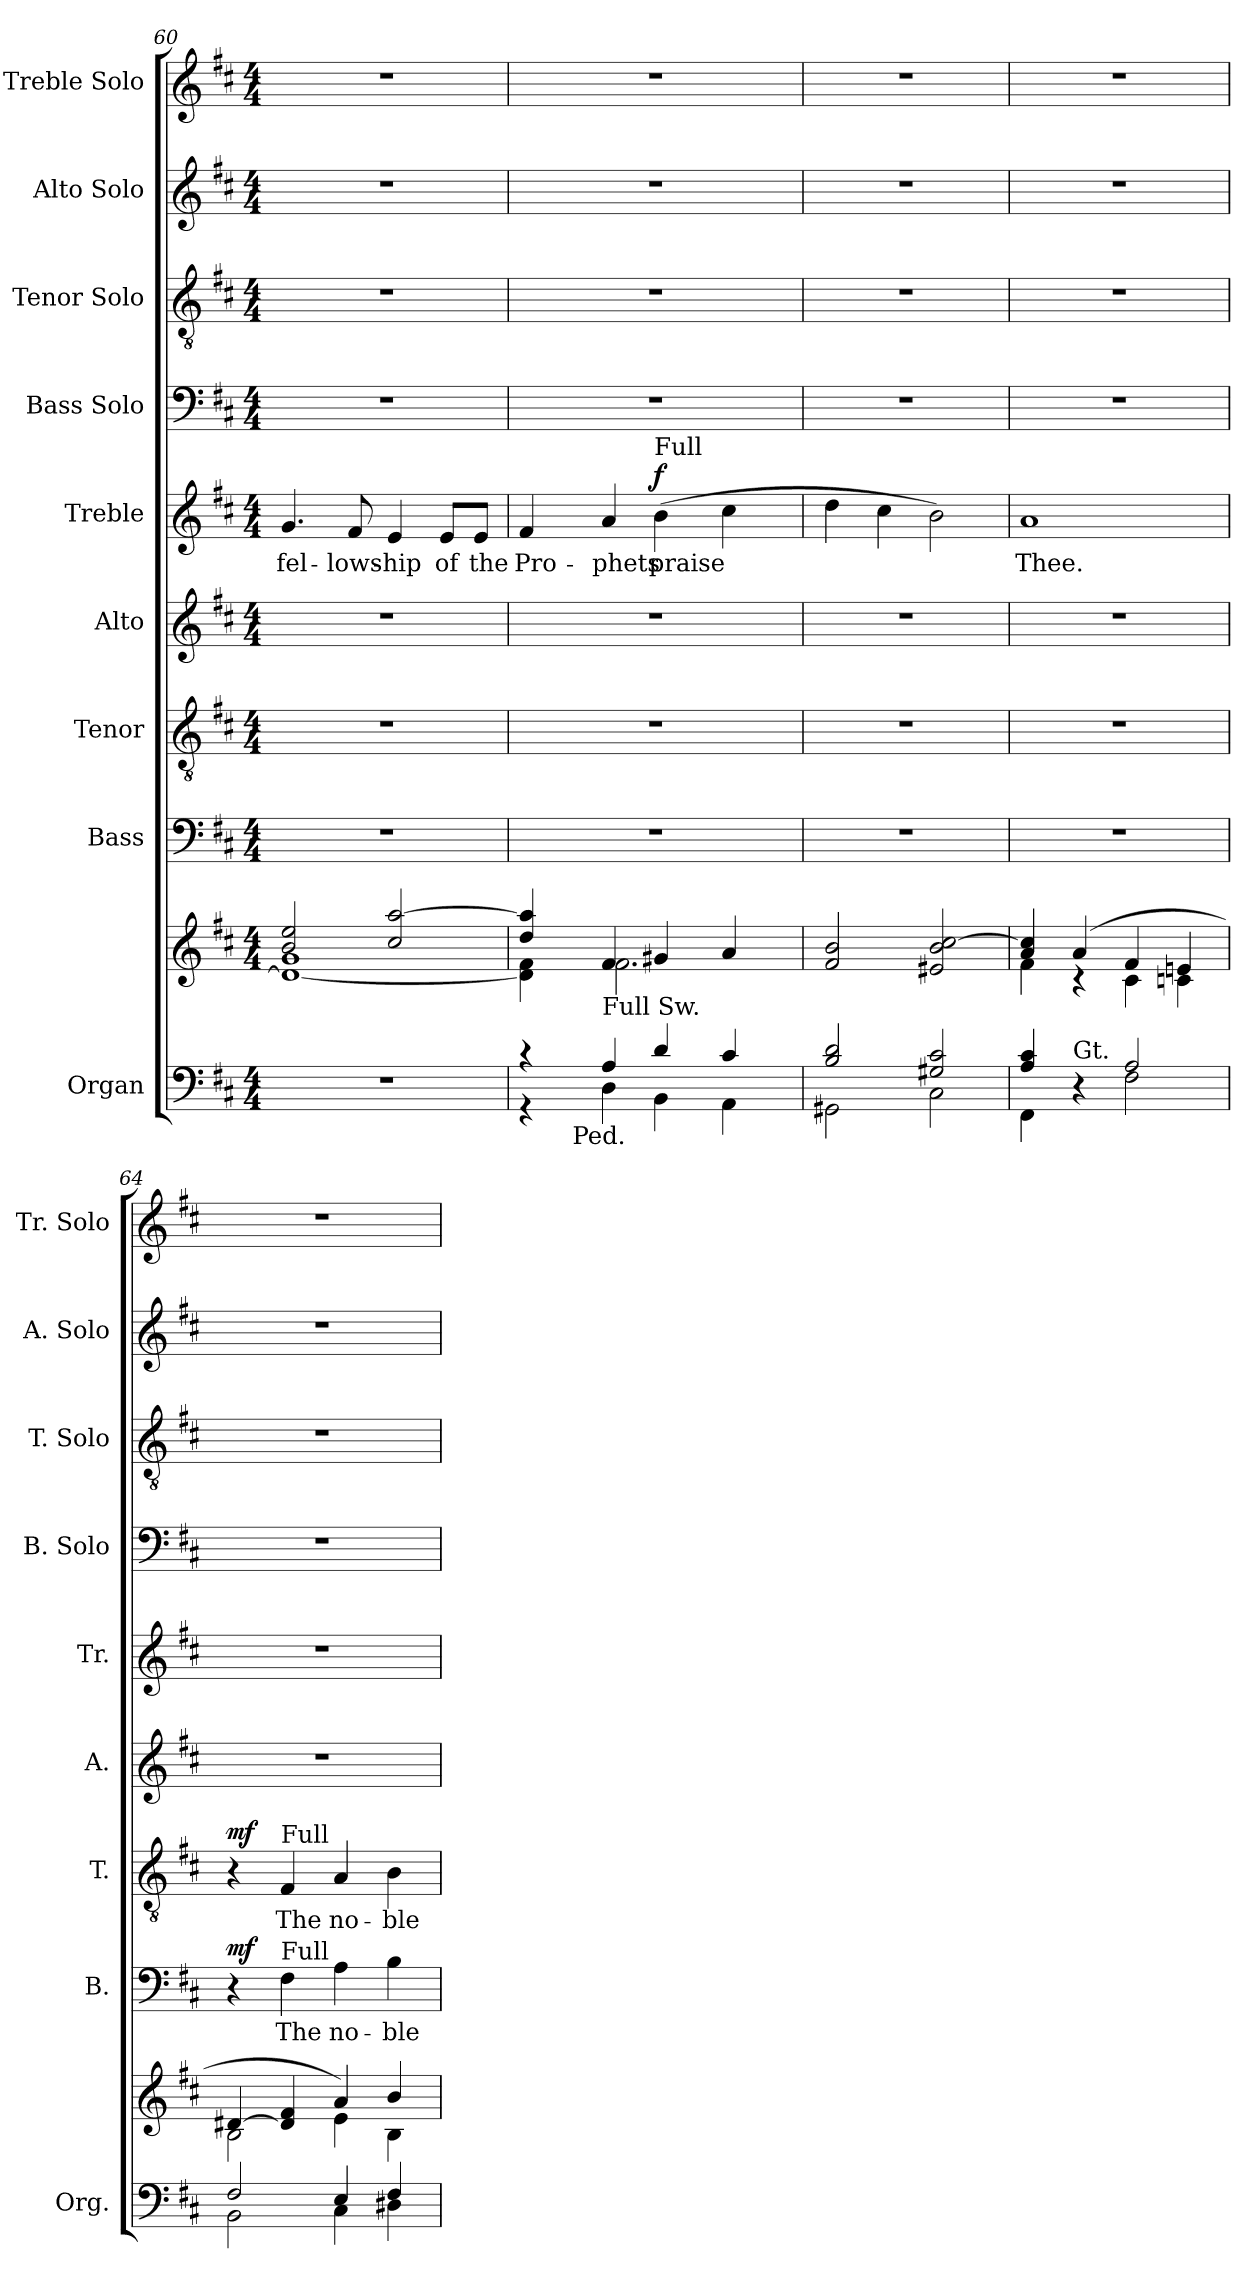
**kern	**kern	**kern	**text	**dynam	**kern	**text	**dynam	**kern	**kern	**text	**dynam	**kern	**kern	**kern	**kern
*part9	*part9	*part8	*part8	*part8	*part7	*part7	*part7	*part6	*part5	*part5	*part5	*part4	*part3	*part2	*part1
*staff10	*staff9	*staff8	*staff8	*staff8	*staff7	*staff7	*staff7	*staff6	*staff5	*staff5	*staff5	*staff4	*staff3	*staff2	*staff1
*I"Organ	*	*I"Bass	*	*	*I"Tenor	*	*	*I"Alto	*I"Treble	*	*	*I"Bass Solo	*I"Tenor Solo	*I"Alto Solo	*I"Treble Solo
*I'Org.	*	*I'B.	*	*	*I'T.	*	*	*I'A.	*I'Tr.	*	*	*I'B. Solo	*I'T. Solo	*I'A. Solo	*I'Tr. Solo
*clefF4	*clefG2	*clefF4	*	*	*clefGv2	*	*	*clefG2	*clefG2	*	*	*clefF4	*clefGv2	*clefG2	*clefG2
*	*	*	*	*	*ITrd7c12	*	*	*	*	*	*	*	*ITrd7c12	*	*
*k[f#c#]	*k[f#c#]	*k[f#c#]	*	*	*k[f#c#]	*	*	*k[f#c#]	*k[f#c#]	*	*	*k[f#c#]	*k[f#c#]	*k[f#c#]	*k[f#c#]
*D:	*D:	*D:	*	*	*D:	*	*	*D:	*D:	*	*	*D:	*D:	*D:	*D:
*M4/4	*M4/4	*M4/4	*	*	*M4/4	*	*	*M4/4	*M4/4	*	*	*M4/4	*M4/4	*M4/4	*M4/4
=60	=60	=60	=60	=60	=60	=60	=60	=60	=60	=60	=60	=60	=60	=60	=60
*	*^	*	*	*	*	*	*	*	*	*	*	*	*	*	*
!	!	!	!	!	!	!	!	!	!	!	!LO:LY:b:color=#000000	!	!	!	!	!
1r	2bi/ 2eei	1di_ 1gi	1r	.	.	1r	.	.	1r	4.gi/	fel-	.	1r	1r	1r	1r
!	!	!	!	!	!	!	!	!	!	!	!LO:LY:b:color=#000000	!	!	!	!	!
.	.	.	.	.	.	.	.	.	.	8f#i/	-lows-	.	.	.	.	.
!	!	!	!	!	!	!	!	!	!	!	!LO:LY:b:color=#000000	!	!	!	!	!
.	2cc#i/ [2aai	.	.	.	.	.	.	.	.	4ei/	-hip	.	.	.	.	.
!	!	!	!	!	!	!	!	!	!	!	!LO:LY:b:color=#000000	!	!	!	!	!
.	.	.	.	.	.	.	.	.	.	8ei/L	of	.	.	.	.	.
!	!	!	!	!	!	!	!	!	!	!	!LO:LY:b:color=#000000	!	!	!	!	!
.	.	.	.	.	.	.	.	.	.	8ei/J	the	.	.	.	.	.
=61	=61	=61	=61	=61	=61	=61	=61	=61	=61	=61	=61	=61	=61	=61	=61	=61
*^	*	*	*	*	*	*	*	*	*	*	*	*	*	*	*	*
!	!	!	!	!	!	!	!	!	!	!	!	!LO:LY:b:color=#000000	!	!	!	!	!
*	*^	*	*	*	*	*	*	*	*	*	*	*	*	*	*	*	*
4r	4r	8ryy	4ddi/ 4aai]	4di\] 4f#i	1r	.	.	1r	.	.	1r	4f#i/	Pro-	.	1r	1r	1r	1r
.	.	64ryy	.	.	.	.	.	.	.	.	.	.	.	.	.	.	.	.
.	.	128ryy	.	.	.	.	.	.	.	.	.	.	.	.	.	.	.	.
.	.	512.ryy	.	.	.	.	.	.	.	.	.	.	.	.	.	.	.	.
!	!	!LO:TX:b:t=Ped.	!	!	!	!	!	!	!	!	!	!	!	!	!	!	!	!
.	.	2ryy	.	.	.	.	.	.	.	.	.	.	.	.	.	.	.	.
!LO:TX:a:t=Full Sw.	!	!	!	!	!	!	!	!	!	!	!	!	!	!	!	!	!	!
!	!	!	!	!	!	!	!	!	!	!	!	!	!LO:LY:b:color=#000000	!	!	!	!	!
4Ai/	4Di\	.	4f#i/	2.f#i\	.	.	.	.	.	.	.	4ai/	-phets	.	.	.	.	.
!	!	!	!	!	!	!	!	!	!	!	!	!LO:TX:a:t=Full	!	!	!	!	!	!
!	!	!	!	!	!	!	!	!	!	!	!	!	!LO:LY:b:color=#000000	!	!	!	!	!
4di/	4BBi\	.	4g#Xi/	.	.	.	.	.	.	.	.	(4bi\	praise	f	.	.	.	.
.	.	4ryy	.	.	.	.	.	.	.	.	.	.	.	.	.	.	.	.
4c#i/	4AAi\	.	4ai/	.	.	.	.	.	.	.	.	4cc#i\	.	.	.	.	.	.
.	.	16ryy	.	.	.	.	.	.	.	.	.	.	.	.	.	.	.	.
.	.	32ryy	.	.	.	.	.	.	.	.	.	.	.	.	.	.	.	.
.	.	256ryy	.	.	.	.	.	.	.	.	.	.	.	.	.	.	.	.
.	.	1024ryy	.	.	.	.	.	.	.	.	.	.	.	.	.	.	.	.
*	*v	*v	*	*	*	*	*	*	*	*	*	*	*	*	*	*	*	*
*	*	*v	*v	*	*	*	*	*	*	*	*	*	*	*	*	*	*
=62	=62	=62	=62	=62	=62	=62	=62	=62	=62	=62	=62	=62	=62	=62	=62	=62
2Bi/ 2di	2GG#Xi\	2f#i/ 2bi	1r	.	.	1r	.	.	1r	4ddi\	.	.	1r	1r	1r	1r
.	.	.	.	.	.	.	.	.	.	4cc#i\	.	.	.	.	.	.
2G#Xi/ 2c#i	2C#i\	2e#Xi/ 2bi [2cc#i	.	.	.	.	.	.	.	2bi\)	.	.	.	.	.	.
!!LO:LB:g=z
=63	=63	=63	=63	=63	=63	=63	=63	=63	=63	=63	=63	=63	=63	=63	=63	=63
*	*	*^	*	*	*	*	*	*	*	*	*	*	*	*	*	*
!	!	!	!	!	!	!	!	!	!	!	!	!LO:LY:b:color=#000000	!	!	!	!	!
4Ai/ 4c#i	4FF#i\	4ai/ 4cc#i]	4f#i\	1r	.	.	1r	.	.	1r	1ai	Thee.	.	1r	1r	1r	1r
!LO:TX:a:t=Gt.	!	!	!	!	!	!	!	!	!	!	!	!	!	!	!	!	!
4r	4ryy	(4ai/	4r	.	.	.	.	.	.	.	.	.	.	.	.	.	.
2Ai/	2F#i\	4f#i/	4c#i\	.	.	.	.	.	.	.	.	.	.	.	.	.	.
.	.	4eni/	4cni\	.	.	.	.	.	.	.	.	.	.	.	.	.	.
=64	=64	=64	=64	=64	=64	=64	=64	=64	=64	=64	=64	=64	=64	=64	=64	=64	=64
2F#i/	2BBi\	[4d#Xi/	2Bi\	4r	.	mf	4r	.	mf	1r	1r	.	.	1r	1r	1r	1r
!	!	!	!	!	!LO:LY:b:color=#000000	!	!	!	!	!	!	!	!	!	!	!	!
!	!	!	!	!	!	!	!LO:TX:a:t=Full	!	!	!	!	!	!	!	!	!	!
!	!	!	!	!LO:TX:a:t=Full	!	!	!	!	!	!	!	!	!	!	!	!	!
!	!	!	!	!	!	!	!	!LO:LY:b:color=#000000	!	!	!	!	!	!	!	!	!
.	.	4d#i/] 4f#i	.	4F#i\	The	.	4FF#i/	The	.	.	.	.	.	.	.	.	.
!	!	!	!	!	!LO:LY:b:color=#000000	!	!	!	!	!	!	!	!	!	!	!	!
!	!	!	!	!	!	!	!	!LO:LY:b:color=#000000	!	!	!	!	!	!	!	!	!
4Ei/	4C#i\	4ai/)	4ei\	4Ai\	no-	.	4AAi/	no-	.	.	.	.	.	.	.	.	.
!	!	!	!	!	!LO:LY:b:color=#000000	!	!	!	!	!	!	!	!	!	!	!	!
!	!	!	!	!	!	!	!	!LO:LY:b:color=#000000	!	!	!	!	!	!	!	!	!
4F#i/	4D#Xi\	4bi/	4Bi\	4Bi\	-ble	.	4BBi\	-ble	.	.	.	.	.	.	.	.	.
*v	*v	*	*	*	*	*	*	*	*	*	*	*	*	*	*	*	*
*	*v	*v	*	*	*	*	*	*	*	*	*	*	*	*	*	*
=	=	=	=	=	=	=	=	=	=	=	=	=	=	=	=
*-	*-	*-	*-	*-	*-	*-	*-	*-	*-	*-	*-	*-	*-	*-	*-
